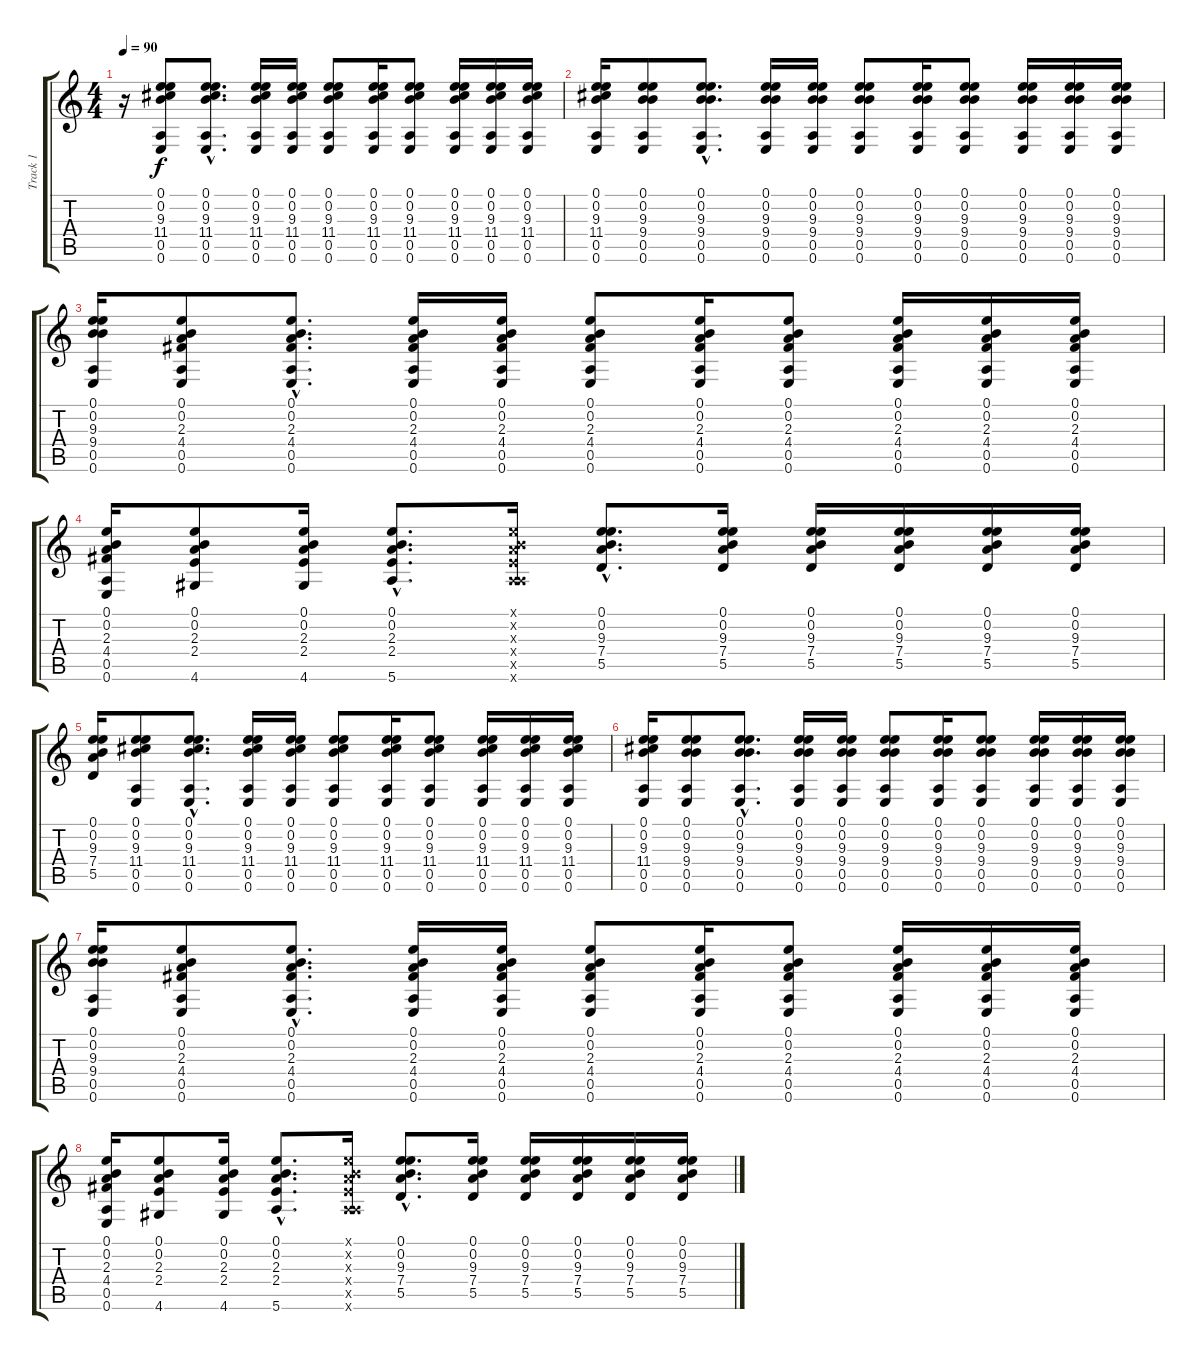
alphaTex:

\track ("Track 1" "Track 1") {instrument acousticguitarsteel}
\staff {score tabs}
\tuning (E4 B3 G3 D3 A2 E2) {hide}
\ts (4 4)
\tempo 90
\clef g2
\ks c
r.16{dy f} (0.1 0.2 9.3 11.4 0.5 0.6).8 (0.1{hac} 0.2{hac} 9.3{hac} 11.4{hac} 0.5{hac} 0.6{hac}).8{d} (0.1 0.2 9.3 11.4 0.5 0.6).16 (0.1 0.2 9.3 11.4 0.5 0.6).16 (0.1 0.2 9.3 11.4 0.5 0.6).8 (0.1 0.2 9.3 11.4 0.5 0.6).16 (0.1 0.2 9.3 11.4 0.5 0.6).8 (0.1 0.2 9.3 11.4 0.5 0.6).16 (0.1 0.2 9.3 11.4 0.5 0.6).16 (0.1 0.2 9.3 11.4 0.5 0.6).16 |
(0.1 0.2 9.3 11.4 0.5 0.6).16 (0.1 0.2 9.3 9.4 0.5 0.6).8 (0.1{hac} 0.2{hac} 9.3{hac} 9.4{hac} 0.5{hac} 0.6{hac}).8{d} (0.1 0.2 9.3 9.4 0.5 0.6).16 (0.1 0.2 9.3 9.4 0.5 0.6).16 (0.1 0.2 9.3 9.4 0.5 0.6).8 (0.1 0.2 9.3 9.4 0.5 0.6).16 (0.1 0.2 9.3 9.4 0.5 0.6).8 (0.1 0.2 9.3 9.4 0.5 0.6).16 (0.1 0.2 9.3 9.4 0.5 0.6).16 (0.1 0.2 9.3 9.4 0.5 0.6).16 |
(0.1 0.2 9.3 9.4 0.5 0.6).16 (0.1 0.2 2.3 4.4 0.5 0.6).8 (0.1{hac} 0.2{hac} 2.3{hac} 4.4{hac} 0.5{hac} 0.6{hac}).8{d} (0.1 0.2 2.3 4.4 0.5 0.6).16 (0.1 0.2 2.3 4.4 0.5 0.6).16 (0.1 0.2 2.3 4.4 0.5 0.6).8 (0.1 0.2 2.3 4.4 0.5 0.6).16 (0.1 0.2 2.3 4.4 0.5 0.6).8 (0.1 0.2 2.3 4.4 0.5 0.6).16 (0.1 0.2 2.3 4.4 0.5 0.6).16 (0.1 0.2 2.3 4.4 0.5 0.6).16 |
(0.1 0.2 2.3 4.4 0.5 0.6).16 (0.1 0.2 2.3 2.4 4.6).8 (0.1 0.2 2.3 2.4 4.6).16 (0.1{hac} 0.2{hac} 2.3{hac} 2.4{hac} 5.6{hac}).8{d} (0.1{x} 0.2{x} 2.3{x} 2.4{x} 0.5{x} 5.6{x}).16 (0.1{hac} 0.2{hac} 9.3{hac} 7.4{hac} 5.5{hac}).8{d} (0.1 0.2 9.3 7.4 5.5).16 (0.1 0.2 9.3 7.4 5.5).16 (0.1 0.2 9.3 7.4 5.5).16 (0.1 0.2 9.3 7.4 5.5).16 (0.1 0.2 9.3 7.4 5.5).16 |
(0.1 0.2 9.3 7.4 5.5).16 (0.1 0.2 9.3 11.4 0.5 0.6).8 (0.1{hac} 0.2{hac} 9.3{hac} 11.4{hac} 0.5{hac} 0.6{hac}).8{d} (0.1 0.2 9.3 11.4 0.5 0.6).16 (0.1 0.2 9.3 11.4 0.5 0.6).16 (0.1 0.2 9.3 11.4 0.5 0.6).8 (0.1 0.2 9.3 11.4 0.5 0.6).16 (0.1 0.2 9.3 11.4 0.5 0.6).8 (0.1 0.2 9.3 11.4 0.5 0.6).16 (0.1 0.2 9.3 11.4 0.5 0.6).16 (0.1 0.2 9.3 11.4 0.5 0.6).16 |
(0.1 0.2 9.3 11.4 0.5 0.6).16 (0.1 0.2 9.3 9.4 0.5 0.6).8 (0.1{hac} 0.2{hac} 9.3{hac} 9.4{hac} 0.5{hac} 0.6{hac}).8{d} (0.1 0.2 9.3 9.4 0.5 0.6).16 (0.1 0.2 9.3 9.4 0.5 0.6).16 (0.1 0.2 9.3 9.4 0.5 0.6).8 (0.1 0.2 9.3 9.4 0.5 0.6).16 (0.1 0.2 9.3 9.4 0.5 0.6).8 (0.1 0.2 9.3 9.4 0.5 0.6).16 (0.1 0.2 9.3 9.4 0.5 0.6).16 (0.1 0.2 9.3 9.4 0.5 0.6).16 |
(0.1 0.2 9.3 9.4 0.5 0.6).16 (0.1 0.2 2.3 4.4 0.5 0.6).8 (0.1{hac} 0.2{hac} 2.3{hac} 4.4{hac} 0.5{hac} 0.6{hac}).8{d} (0.1 0.2 2.3 4.4 0.5 0.6).16 (0.1 0.2 2.3 4.4 0.5 0.6).16 (0.1 0.2 2.3 4.4 0.5 0.6).8 (0.1 0.2 2.3 4.4 0.5 0.6).16 (0.1 0.2 2.3 4.4 0.5 0.6).8 (0.1 0.2 2.3 4.4 0.5 0.6).16 (0.1 0.2 2.3 4.4 0.5 0.6).16 (0.1 0.2 2.3 4.4 0.5 0.6).16 |
(0.1 0.2 2.3 4.4 0.5 0.6).16 (0.1 0.2 2.3 2.4 4.6).8 (0.1 0.2 2.3 2.4 4.6).16 (0.1{hac} 0.2{hac} 2.3{hac} 2.4{hac} 5.6{hac}).8{d} (0.1{x} 0.2{x} 2.3{x} 2.4{x} 0.5{x} 5.6{x}).16 (0.1{hac} 0.2{hac} 9.3{hac} 7.4{hac} 5.5{hac}).8{d} (0.1 0.2 9.3 7.4 5.5).16 (0.1 0.2 9.3 7.4 5.5).16 (0.1 0.2 9.3 7.4 5.5).16 (0.1 0.2 9.3 7.4 5.5).16 (0.1 0.2 9.3 7.4 5.5).16
